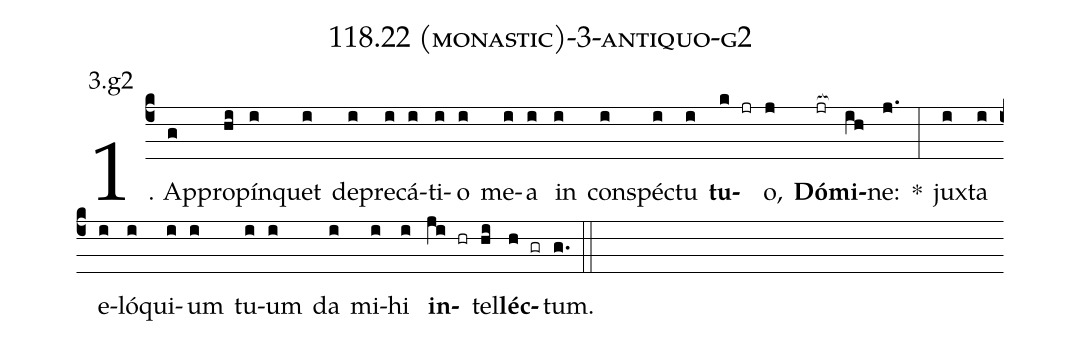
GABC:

name: 118.22 (monastic)-3-antiquo-g2;
annotation: 3.g2;
%%
(c4)1. Ap(g)pro(hi)pín(i)quet(i) de(i)pre(i)cá(i)ti(i)o(i) me(i)a(i) in(i) con(i)spéc(i)tu(i) <b>tu</b>(k jr)o,(j) <b>Dó</b>(jr[ocb:1{])<b>mi</b>(ih[ocb:0}])ne:(j.) *(:) jux(i)ta(i) e(i)ló(i)qui(i)um(i) tu(i)um(i) da(i) mi(i)hi(i) <b>in</b>(ji hr)tel(hi)<b>léc</b>(h gr)tum.(g.) (::)
